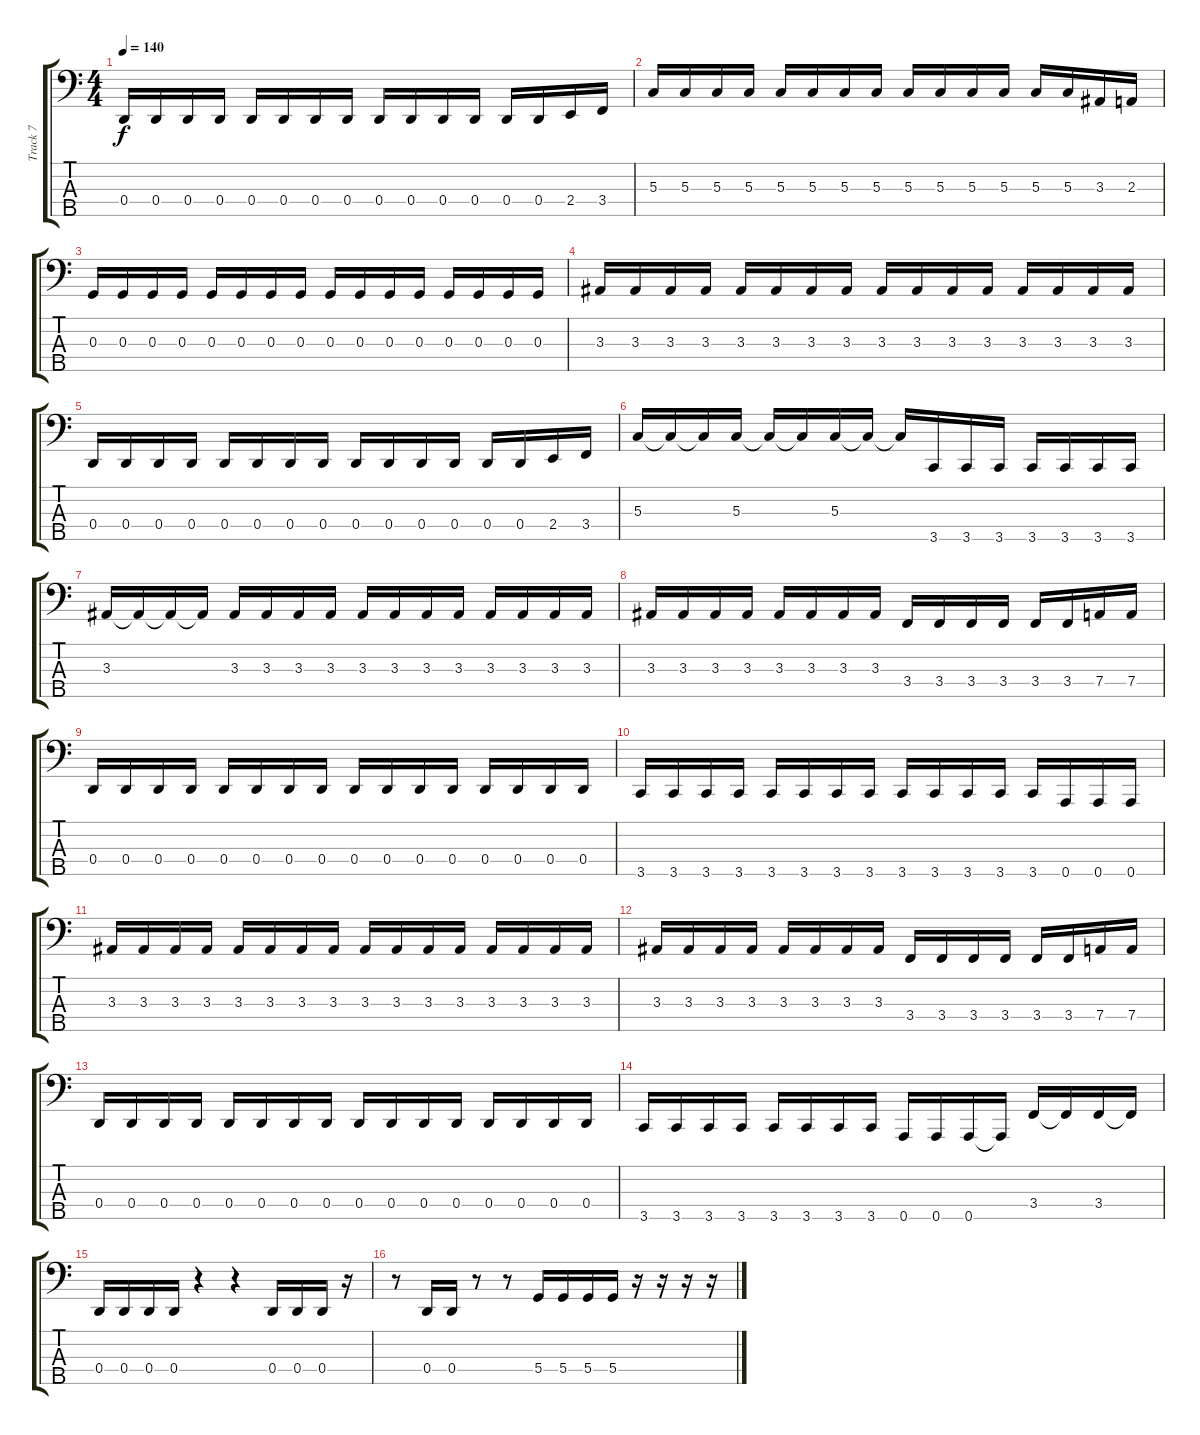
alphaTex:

\track ("Track 7" "Track 7") {instrument electricbasspick}
\staff {score tabs}
\tuning (F2 C2 G1 D1 A0) {hide}
\ts (4 4)
\tempo 140
\clef f4
\ks c
0.4.16{dy f} 0.4.16 0.4.16 0.4.16 0.4.16 0.4.16 0.4.16 0.4.16 0.4.16 0.4.16 0.4.16 0.4.16 0.4.16 0.4.16 2.4.16 3.4.16 |
5.3.16 5.3.16 5.3.16 5.3.16 5.3.16 5.3.16 5.3.16 5.3.16 5.3.16 5.3.16 5.3.16 5.3.16 5.3.16 5.3.16 3.3.16 2.3.16 |
0.3.16 0.3.16 0.3.16 0.3.16 0.3.16 0.3.16 0.3.16 0.3.16 0.3.16 0.3.16 0.3.16 0.3.16 0.3.16 0.3.16 0.3.16 0.3.16 |
3.3.16 3.3.16 3.3.16 3.3.16 3.3.16 3.3.16 3.3.16 3.3.16 3.3.16 3.3.16 3.3.16 3.3.16 3.3.16 3.3.16 3.3.16 3.3.16 |
0.4.16 0.4.16 0.4.16 0.4.16 0.4.16 0.4.16 0.4.16 0.4.16 0.4.16 0.4.16 0.4.16 0.4.16 0.4.16 0.4.16 2.4.16 3.4.16 |
5.3.16 5.3{t}.16 5.3{t}.16 5.3.16 5.3{t}.16 5.3{t}.16 5.3.16 5.3{t}.16 5.3{t}.16 3.5.16 3.5.16 3.5.16 3.5.16 3.5.16 3.5.16 3.5.16 |
3.3.16 3.3{t}.16 3.3{t}.16 3.3{t}.16 3.3.16 3.3.16 3.3.16 3.3.16 3.3.16 3.3.16 3.3.16 3.3.16 3.3.16 3.3.16 3.3.16 3.3.16 |
3.3.16 3.3.16 3.3.16 3.3.16 3.3.16 3.3.16 3.3.16 3.3.16 3.4.16 3.4.16 3.4.16 3.4.16 3.4.16 3.4.16 7.4.16 7.4.16 |
0.4.16 0.4.16 0.4.16 0.4.16 0.4.16 0.4.16 0.4.16 0.4.16 0.4.16 0.4.16 0.4.16 0.4.16 0.4.16 0.4.16 0.4.16 0.4.16 |
3.5.16 3.5.16 3.5.16 3.5.16 3.5.16 3.5.16 3.5.16 3.5.16 3.5.16 3.5.16 3.5.16 3.5.16 3.5.16 0.5.16 0.5.16 0.5.16 |
3.3.16 3.3.16 3.3.16 3.3.16 3.3.16 3.3.16 3.3.16 3.3.16 3.3.16 3.3.16 3.3.16 3.3.16 3.3.16 3.3.16 3.3.16 3.3.16 |
3.3.16 3.3.16 3.3.16 3.3.16 3.3.16 3.3.16 3.3.16 3.3.16 3.4.16 3.4.16 3.4.16 3.4.16 3.4.16 3.4.16 7.4.16 7.4.16 |
0.4.16 0.4.16 0.4.16 0.4.16 0.4.16 0.4.16 0.4.16 0.4.16 0.4.16 0.4.16 0.4.16 0.4.16 0.4.16 0.4.16 0.4.16 0.4.16 |
3.5.16 3.5.16 3.5.16 3.5.16 3.5.16 3.5.16 3.5.16 3.5.16 0.5.16 0.5.16 0.5.16 0.5{t}.16 3.4.16 3.4{t}.16 3.4.16 3.4{t}.16 |
0.4.16 0.4.16 0.4.16 0.4.16 r.4 r.4 0.4.16 0.4.16 0.4.16 r.16 |
r.8 0.4.16 0.4.16 r.8 r.8 5.4.16 5.4.16 5.4.16 5.4.16 r.16 r.16 r.16 r.16
